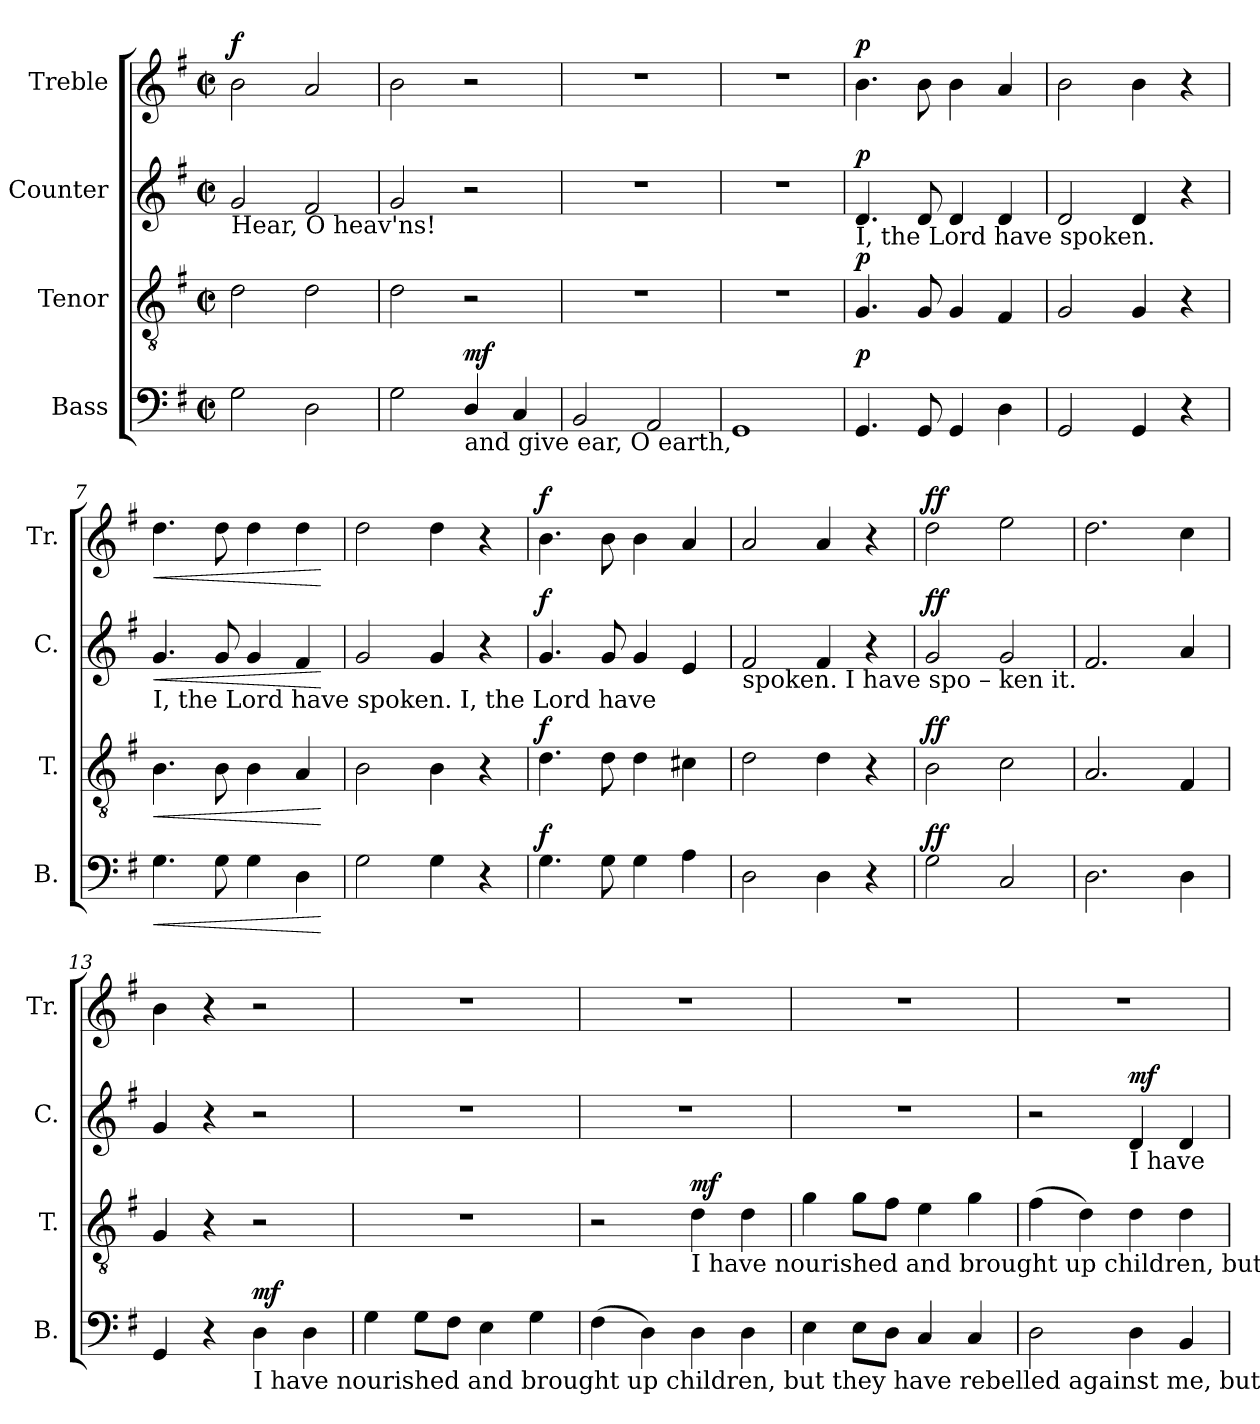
**kern	**dynam	**kern	**dynam	**kern	**dynam	**kern	**dynam
*part4	*part4	*part3	*part3	*part2	*part2	*part1	*part1
*staff4	*staff4	*staff3	*staff3	*staff2	*staff2	*staff1	*staff1
*I"Bass	*	*I"Tenor	*	*I"Counter	*	*I"Treble	*
*I'B.	*	*I'T.	*	*I'C.	*	*I'Tr.	*
*clefF4	*	*clefGv2	*	*clefG2	*	*clefG2	*
*k[f#]	*	*k[f#]	*	*k[f#]	*	*k[f#]	*
*M2/2	*	*M2/2	*	*M2/2	*	*M2/2	*
*met(c|)	*	*met(c|)	*	*met(c|)	*	*met(c|)	*
*MM120	*	*MM120	*	*MM120	*	*MM120	*
=1	=1	=1	=1	=1	=1	=1	=1
!	!	!	!	!LO:TX:b:t=Hear, O  heav'ns!	!	!	!
!	!	!	!	!	!	!	!LO:DY:a
2G\	.	2d\	.	2g/	.	2b\	f
2D\	.	2d\	.	2f#/	.	2a/	.
=2	=2	=2	=2	=2	=2	=2	=2
2G\	.	2d\	.	2g/	.	2b\	.
!LO:TX:b:t=and give ear,  O     earth,	!	!	!	!	!	!	!
!	!LO:DY:a	!	!	!	!	!	!
4D/	mf	2r	.	2r	.	2r	.
4C/	.	.	.	.	.	.	.
=3	=3	=3	=3	=3	=3	=3	=3
2BB/	.	1r	.	1r	.	1r	.
2AA/	.	.	.	.	.	.	.
=4	=4	=4	=4	=4	=4	=4	=4
1GG	.	1r	.	1r	.	1r	.
=5	=5	=5	=5	=5	=5	=5	=5
!	!	!	!	!LO:TX:b:t=I,    the Lord have spoken.	!	!	!
!	!LO:DY:a	!	!LO:DY:a	!	!LO:DY:a	!	!LO:DY:a
4.GG/	p	4.G/	p	4.d/	p	4.b\	p
8GG/	.	8G/	.	8d/	.	8b\	.
4GG/	.	4G/	.	4d/	.	4b\	.
4D\	.	4F#/	.	4d/	.	4a/	.
=6	=6	=6	=6	=6	=6	=6	=6
2GG/	.	2G/	.	2d/	.	2b\	.
4GG/	.	4G/	.	4d/	.	4b\	.
4r	.	4r	.	4r	.	4r	.
=7	=7	=7	=7	=7	=7	=7	=7
!	!	!	!	!LO:TX:b:t=I,    the Lord have spoken.        I,    the Lord have	!	!	!
!	!LO:HP:b	!	!LO:HP:b	!	!LO:HP:b	!	!LO:HP:b
4.G\	<	4.B\	<	4.g/	<	4.dd\	<
8G\	.	8B\	.	8g/	.	8dd\	.
4G\	.	4B\	.	4g/	.	4dd\	.
4D\	.	4A/	.	4f#/	.	4dd\	.
.	[	.	[	.	[	.	[
=8	=8	=8	=8	=8	=8	=8	=8
2G\	.	2B\	.	2g/	.	2dd\	.
4G\	.	4B\	.	4g/	.	4dd\	.
4r	.	4r	.	4r	.	4r	.
=9	=9	=9	=9	=9	=9	=9	=9
!	!LO:DY:a	!	!LO:DY:a	!	!LO:DY:a	!	!LO:DY:a
4.G\	f	4.d\	f	4.g/	f	4.b\	f
8G\	.	8d\	.	8g/	.	8b\	.
4G\	.	4d\	.	4g/	.	4b\	.
4A\	.	4c#X\	.	4e/	.	4a/	.
!!LO:LB:g=z
=10	=10	=10	=10	=10	=10	=10	=10
!	!	!	!	!LO:TX:b:t=spoken.          I      have    spo   –  ken   it.	!	!	!
2D\	.	2d\	.	2f#/	.	2a/	.
4D\	.	4d\	.	4f#/	.	4a/	.
4r	.	4r	.	4r	.	4r	.
=11	=11	=11	=11	=11	=11	=11	=11
!	!LO:DY:a	!	!LO:DY:a	!	!LO:DY:a	!	!LO:DY:a
2G\	ff	2B\	ff	2g/	ff	2dd\	ff
2C/	.	2c\	.	2g/	.	2ee\	.
=12	=12	=12	=12	=12	=12	=12	=12
2.D\	.	2.A/	.	2.f#/	.	2.dd\	.
4D\	.	4F#/	.	4a/	.	4cc\	.
=13	=13	=13	=13	=13	=13	=13	=13
4GG/	.	4G/	.	4g/	.	4b\	.
4r	.	4r	.	4r	.	4r	.
!LO:TX:b:t=I have nourished and brought up children,  but they have rebelled against    me,  but	!	!	!	!	!	!	!
!	!LO:DY:a	!	!	!	!	!	!
4D\	mf	2r	.	2r	.	2r	.
4D\	.	.	.	.	.	.	.
=14	=14	=14	=14	=14	=14	=14	=14
4G\	.	1r	.	1r	.	1r	.
8G\L	.	.	.	.	.	.	.
8F#\J	.	.	.	.	.	.	.
4E\	.	.	.	.	.	.	.
4G\	.	.	.	.	.	.	.
=15	=15	=15	=15	=15	=15	=15	=15
(4F#\	.	2r	.	1r	.	1r	.
4D\)	.	.	.	.	.	.	.
!	!	!LO:TX:b:t=I have nourished and brought up children, but	!	!	!	!	!
!	!	!	!LO:DY:a	!	!	!	!
4D\	.	4d\	mf	.	.	.	.
4D\	.	4d\	.	.	.	.	.
=16	=16	=16	=16	=16	=16	=16	=16
4E\	.	4g\	.	1r	.	1r	.
8E\L	.	8g\L	.	.	.	.	.
8D\J	.	8f#\J	.	.	.	.	.
4C/	.	4e\	.	.	.	.	.
4C/	.	4g\	.	.	.	.	.
=17	=17	=17	=17	=17	=17	=17	=17
2D\	.	(4f#\	.	2r	.	1r	.
.	.	4d\)	.	.	.	.	.
!	!	!	!	!LO:TX:b:t=I  have	!	!	!
!	!	!	!	!	!LO:DY:a	!	!
4D\	.	4d\	.	4d/	mf	.	.
4BB/	.	4d\	.	4d/	.	.	.
=	=	=	=	=	=	=	=
*-	*-	*-	*-	*-	*-	*-	*-
